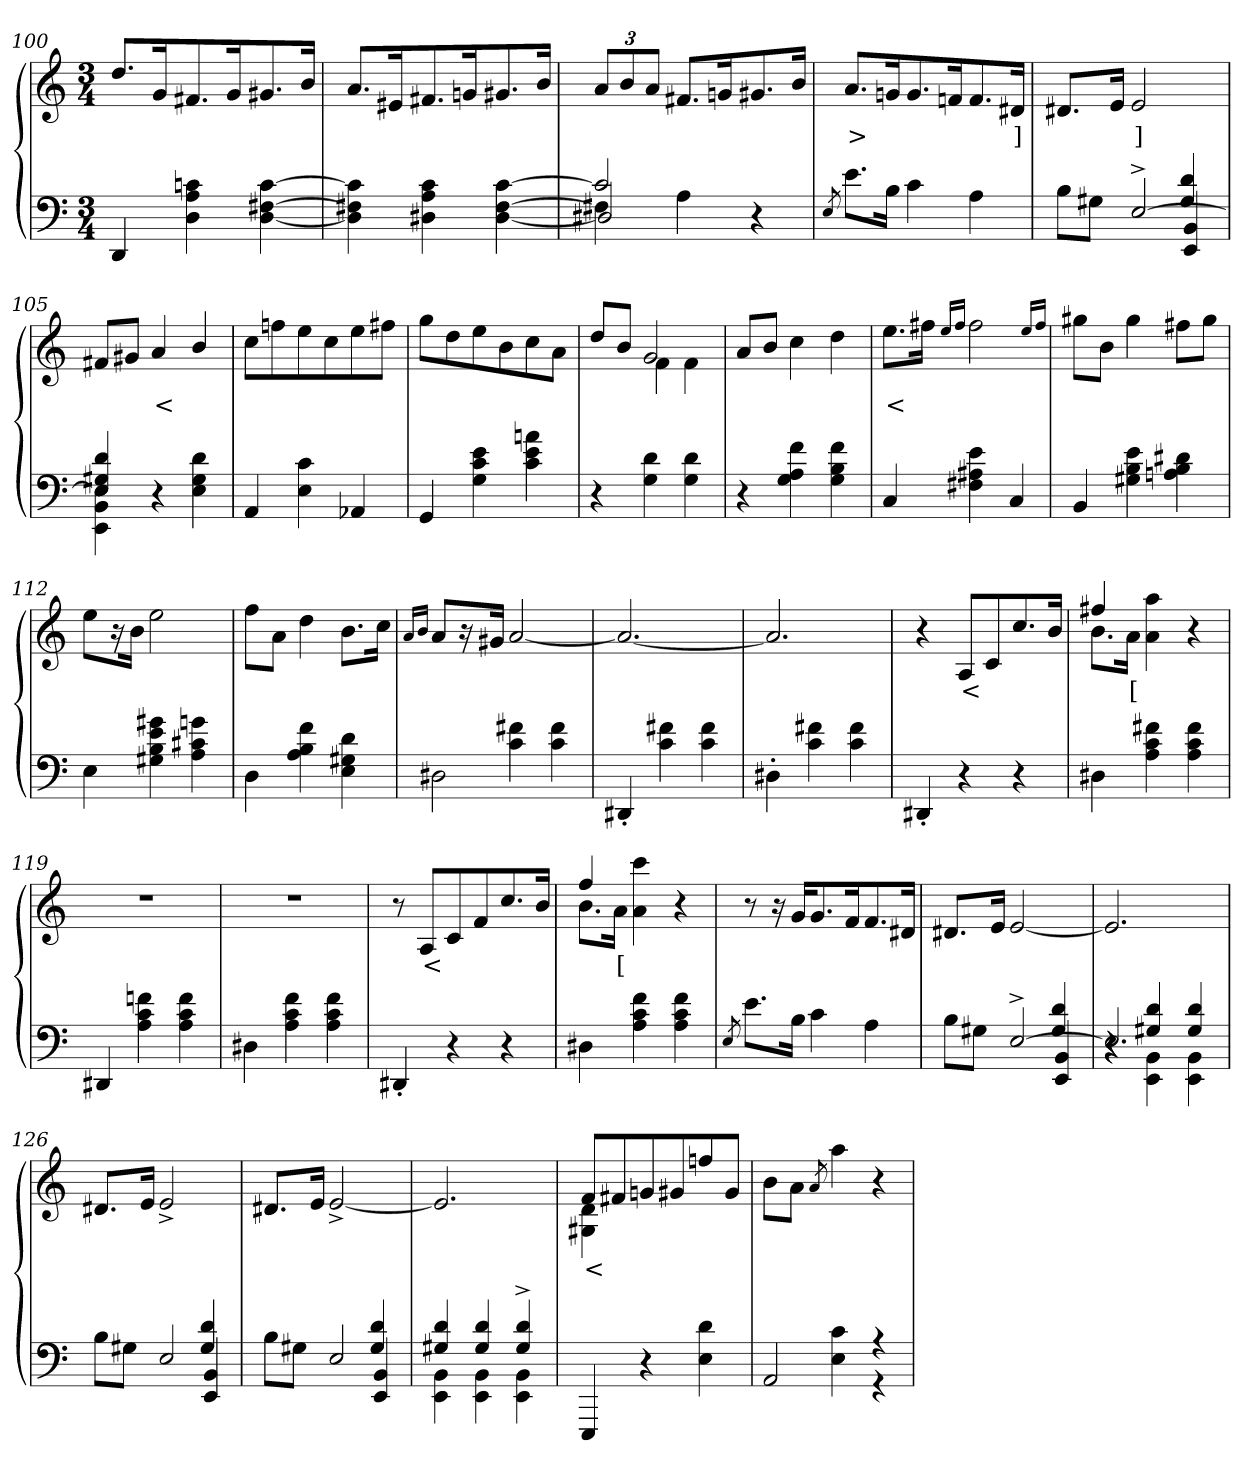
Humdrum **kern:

**kern	**kern	**text
*part2	*part1	*part1
*staff2	*staff1	*staff1
*clefF4	*clefG2	*
*k[]	*k[]	*
*M3/4	*M3/4	*
=100	=100	=100
4DD	8.ddL	.
.	16g	.
4cn 4A 4D	8.f#X	.
.	16g	.
[4c [4F#X [4D	8.g#X	.
.	16bJk	.
=101	=101	=101
4c] 4F#X] 4D]	8.aL	.
.	16e#X	.
4c 4A 4D#X	8.f#X	.
.	16gn	.
[4c [4F# [4D#	8.g#X	.
.	16bJk	.
=102	=102	=102
*^	*	*
*	*^	*	*
2c]	4F#X]	2D#X]	12aL	.
.	.	.	12b	.
.	.	.	12aJ	.
.	4A	.	8.f#XL	.
.	.	.	16gn	.
4r	4ryy	4ryy	8.g#X	.
.	.	.	16bJk	.
*v	*v	*v	*	*
=103	=103	=103
8qE/	.	.
8.eL	8.aL	>
16BJ	16gn	.
4c	8.g	.
.	16fn	.
4A	8.f	.
.	16d#XJk	]
=104	=104	=104
*^	*	*
*	*^	*	*
8BL	2ryy	2ryy	8.d#XL	.
8G#XJ	.	.	.	.
.	.	.	16eJk	.
[2E^>	.	.	2e	]
.	4d/ 4G#/	4BB 4EE	.	.
*	*v	*v	*	*
=105	=105	=105	=105
4d 4G#X 4E	4E] 4BB 4EE	8f#XL	.
.	.	8g#XJ	.
2ryy	4r	4a	<
.	4d 4G# 4E	4b/	.
*v	*v	*	*
=106	=106	=106
4AA	8ccL	.
.	8ffn	.
4c 4E	8ee	.
.	8cc	.
4AA-X	8ee	.
.	8ff#XJ	.
=107	=107	=107
4GG	8ggL	.
.	8dd	.
4e 4c 4G	8ee	.
.	8b	.
4an 4e 4c	8cc	.
.	8aJ	.
=108	=108	=108
*	*^	*
4r	8dd/L	4ryy	.
.	8bJ	.	.
4d 4G	2g	4f	.
4d 4G	.	4f	.
*	*v	*v	*
=109	=109	=109
4r	8aL	.
.	8bJ	.
4f 4A 4G	4cc	.
4f 4B 4G	4dd	.
=110	=110	=110
4C	8.eeL	<
.	16ff#XJk	.
.	16qqee/LL	.
.	16qqff#/JJ	.
4e 4A#X 4F#X	2ff#	.
4C	.	.
.	16qqee/LL	.
.	16qqff#/JJ	.
=111	=111	=111
4BB	8gg#XL	.
.	8bJ	.
4e 4B 4G#X	4gg#	.
4d#X 4B 4An	8ff#XL	.
.	8gg#J	.
=112	=112	=112
4E	8eeL	.
.	16r	.
.	16bJk	.
4g#X 4e 4B 4G#X	2ee	.
4gn 4c#X 4A	.	.
=113	=113	=113
4D	8ffL	.
.	8aJ	.
4f 4B 4A	4dd	.
4d 4G#X 4E	8.bL	.
.	16ccJk	.
=114	=114	=114
.	16qqa/LL	.
.	16qqb/JJ	.
*^	*	*
4ryy	2D#X	8aL	.
.	.	16r	.
.	.	16g#XJk	.
4f#X\ 4c\	.	[2a	.
4f#\ 4c\	4ryy	.	.
*v	*v	*	*
=115	=115	=115
4DD#X'>	2.a_	.
4f#X 4c	.	.
4f# 4c	.	.
=116	=116	=116
4D#X'>	2.a]	.
4f#X 4c	.	.
4f# 4c	.	.
=117	=117	=117
4DD#X'>	4r	.
4r	8AL	<
.	8c	.
4r	8.cc	.
.	16bJk	.
=118	=118	=118
*	*^	*
4D#X	4ff#X	8.bL	.
.	.	16aJk	[
4f#X 4c 4A	2ryy	4aa 4a	.
4f# 4c 4A	.	4r	.
*	*v	*v	*
=119	=119	=119
4DD#X	2.r	.
4fn 4c 4A	.	.
4f 4c 4A	.	.
=120	=120	=120
4D#X	2.r	.
4f 4c 4A	.	.
4f 4c 4A	.	.
=121	=121	=121
4DD#X'>	8r	.
.	8AL	<
4r	8c	.
.	8f	.
4r	8.cc	.
.	16bJk	.
=122	=122	=122
*	*^	*
4D#X	4ff	8.bL	.
.	.	16aJk	[
4f 4c 4A	2ryy	4ccc 4a	.
4f 4c 4A	.	4r	.
*	*v	*v	*
=123	=123	=123
8qE/	.	.
8.eL	8r	.
.	16r	.
16BJ	16gKL	.
4c	8.g	.
.	16f	.
4A	8.f	.
.	16d#XJk	.
=124	=124	=124
*^	*	*
*	*^	*	*
8B\L	2ryy	2ryy	8.d#XL	.
8G#XJ	.	.	.	.
.	.	.	16eJk	.
[2E^>	.	.	[2e	.
.	4d/ 4G#/	4BB 4EE	.	.
=125	=125	=125	=125	=125
2.E/]	4r	4r	2.e]	.
.	4d/ 4G#X/	4BB\ 4EE	.	.
.	4d/ 4G#/	4BB\ 4EE	.	.
=126	=126	=126	=126	=126
8B\L	2ryy	2ryy	8.d#XL	.
8G#XJ	.	.	.	.
.	.	.	16eJk	.
2E	.	.	2e^>	.
.	4d/ 4G#/	4BB 4EE	.	.
=127	=127	=127	=127	=127
8B\L	2ryy	2ryy	8.d#XL	.
8G#XJ	.	.	.	.
.	.	.	16eJk	.
2E	.	.	[2e^>	.
.	4d/ 4G#/	4BB 4EE	.	.
*	*v	*v	*	*
=128	=128	=128	=128
4d 4G#X	4BB 4EE	2.e]	.
4d 4G#	4BB 4EE	.	.
4d^> 4G#^>	4BB 4EE	.	.
*v	*v	*	*
=129	=129	=129
*	*^	*
4EEE	8fL	4d 4G#	<
.	8f#X	.	.
4r	8gn	2ryy	.
.	8g#X	.	.
4d 4E	8ffn	.	.
.	8g#J	.	.
*	*v	*v	*
=130	=130	=130
*^	*	*
2AA	4ryy	8b\L	.
.	.	8aJ	.
.	.	8qa/	.
.	4c 4E	4aa	.
4r	4r	4r	.
*v	*v	*	*
=	=	=
*-	*-	*-
